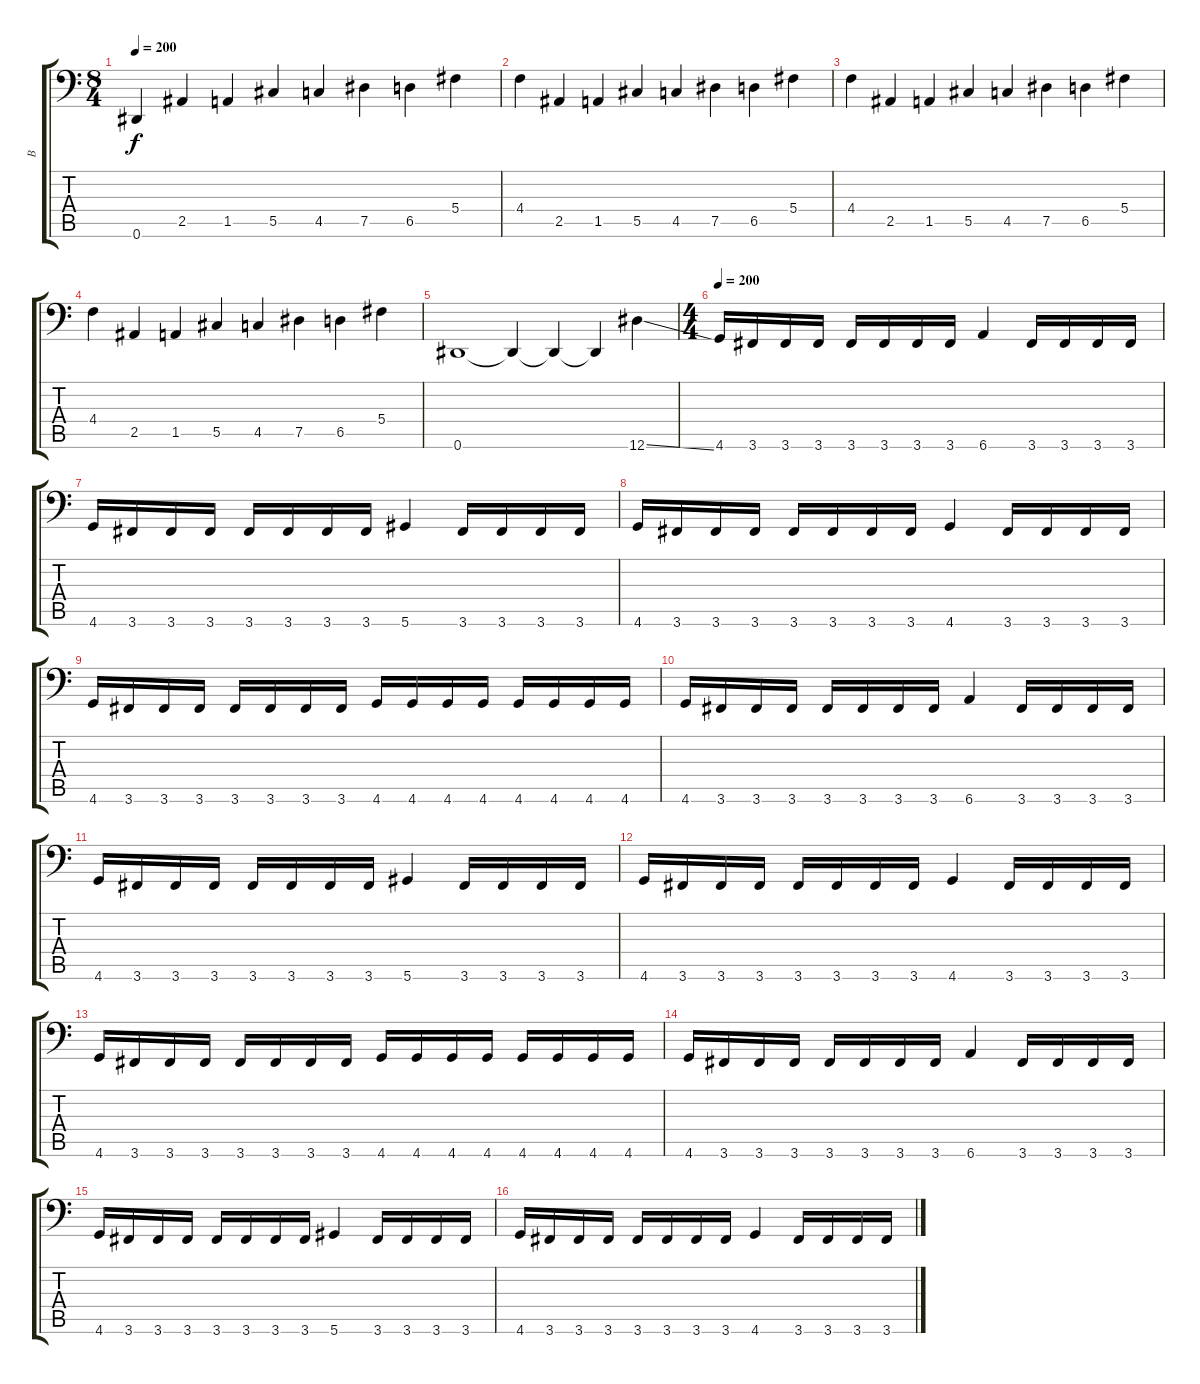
\track ("B" "B") {instrument electricbasspick}
\staff {score tabs}
\tuning (Eb3 Bb2 Gb2 Db2 Ab1 Eb1) {hide}
\ts (8 4)
\tempo 200
\clef f4
\ks c
0.6.4{dy f} 2.5.4 1.5.4 5.5.4 4.5.4 7.5.4 6.5.4 5.4.4 |
4.4.4 2.5.4 1.5.4 5.5.4 4.5.4 7.5.4 6.5.4 5.4.4 |
4.4.4 2.5.4 1.5.4 5.5.4 4.5.4 7.5.4 6.5.4 5.4.4 |
4.4.4 2.5.4 1.5.4 5.5.4 4.5.4 7.5.4 6.5.4 5.4.4 |
0.6.1 0.6{t}.4 0.6{t}.4 0.6{t}.4 12.6{ss}.4 |
\ts (4 4)
\tempo 200
4.6.16 3.6.16 3.6.16 3.6.16 3.6.16 3.6.16 3.6.16 3.6.16 6.6.4 3.6.16 3.6.16 3.6.16 3.6.16 |
4.6.16 3.6.16 3.6.16 3.6.16 3.6.16 3.6.16 3.6.16 3.6.16 5.6.4 3.6.16 3.6.16 3.6.16 3.6.16 |
4.6.16 3.6.16 3.6.16 3.6.16 3.6.16 3.6.16 3.6.16 3.6.16 4.6.4 3.6.16 3.6.16 3.6.16 3.6.16 |
4.6.16 3.6.16 3.6.16 3.6.16 3.6.16 3.6.16 3.6.16 3.6.16 4.6.16 4.6.16 4.6.16 4.6.16 4.6.16 4.6.16 4.6.16 4.6.16 |
4.6.16 3.6.16 3.6.16 3.6.16 3.6.16 3.6.16 3.6.16 3.6.16 6.6.4 3.6.16 3.6.16 3.6.16 3.6.16 |
4.6.16 3.6.16 3.6.16 3.6.16 3.6.16 3.6.16 3.6.16 3.6.16 5.6.4 3.6.16 3.6.16 3.6.16 3.6.16 |
4.6.16 3.6.16 3.6.16 3.6.16 3.6.16 3.6.16 3.6.16 3.6.16 4.6.4 3.6.16 3.6.16 3.6.16 3.6.16 |
4.6.16 3.6.16 3.6.16 3.6.16 3.6.16 3.6.16 3.6.16 3.6.16 4.6.16 4.6.16 4.6.16 4.6.16 4.6.16 4.6.16 4.6.16 4.6.16 |
4.6.16 3.6.16 3.6.16 3.6.16 3.6.16 3.6.16 3.6.16 3.6.16 6.6.4 3.6.16 3.6.16 3.6.16 3.6.16 |
4.6.16 3.6.16 3.6.16 3.6.16 3.6.16 3.6.16 3.6.16 3.6.16 5.6.4 3.6.16 3.6.16 3.6.16 3.6.16 |
4.6.16 3.6.16 3.6.16 3.6.16 3.6.16 3.6.16 3.6.16 3.6.16 4.6.4 3.6.16 3.6.16 3.6.16 3.6.16
